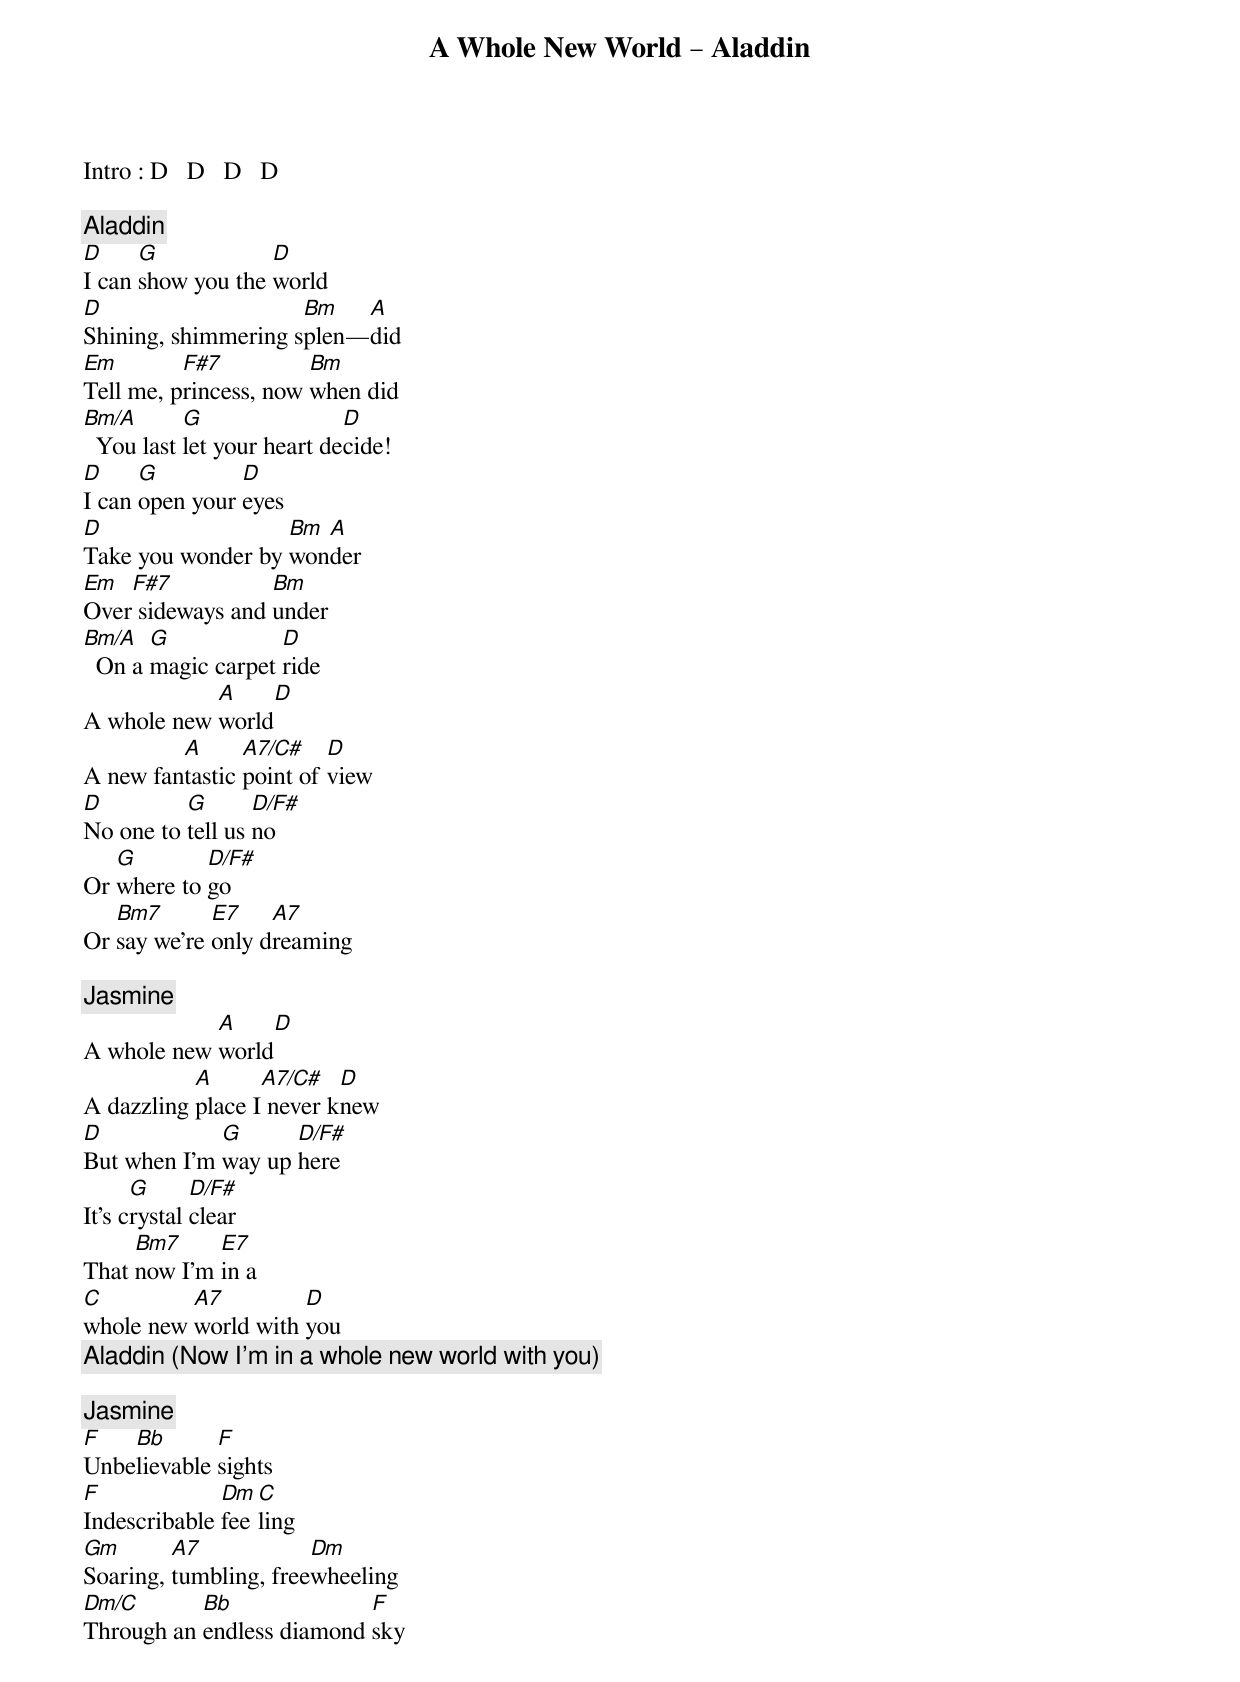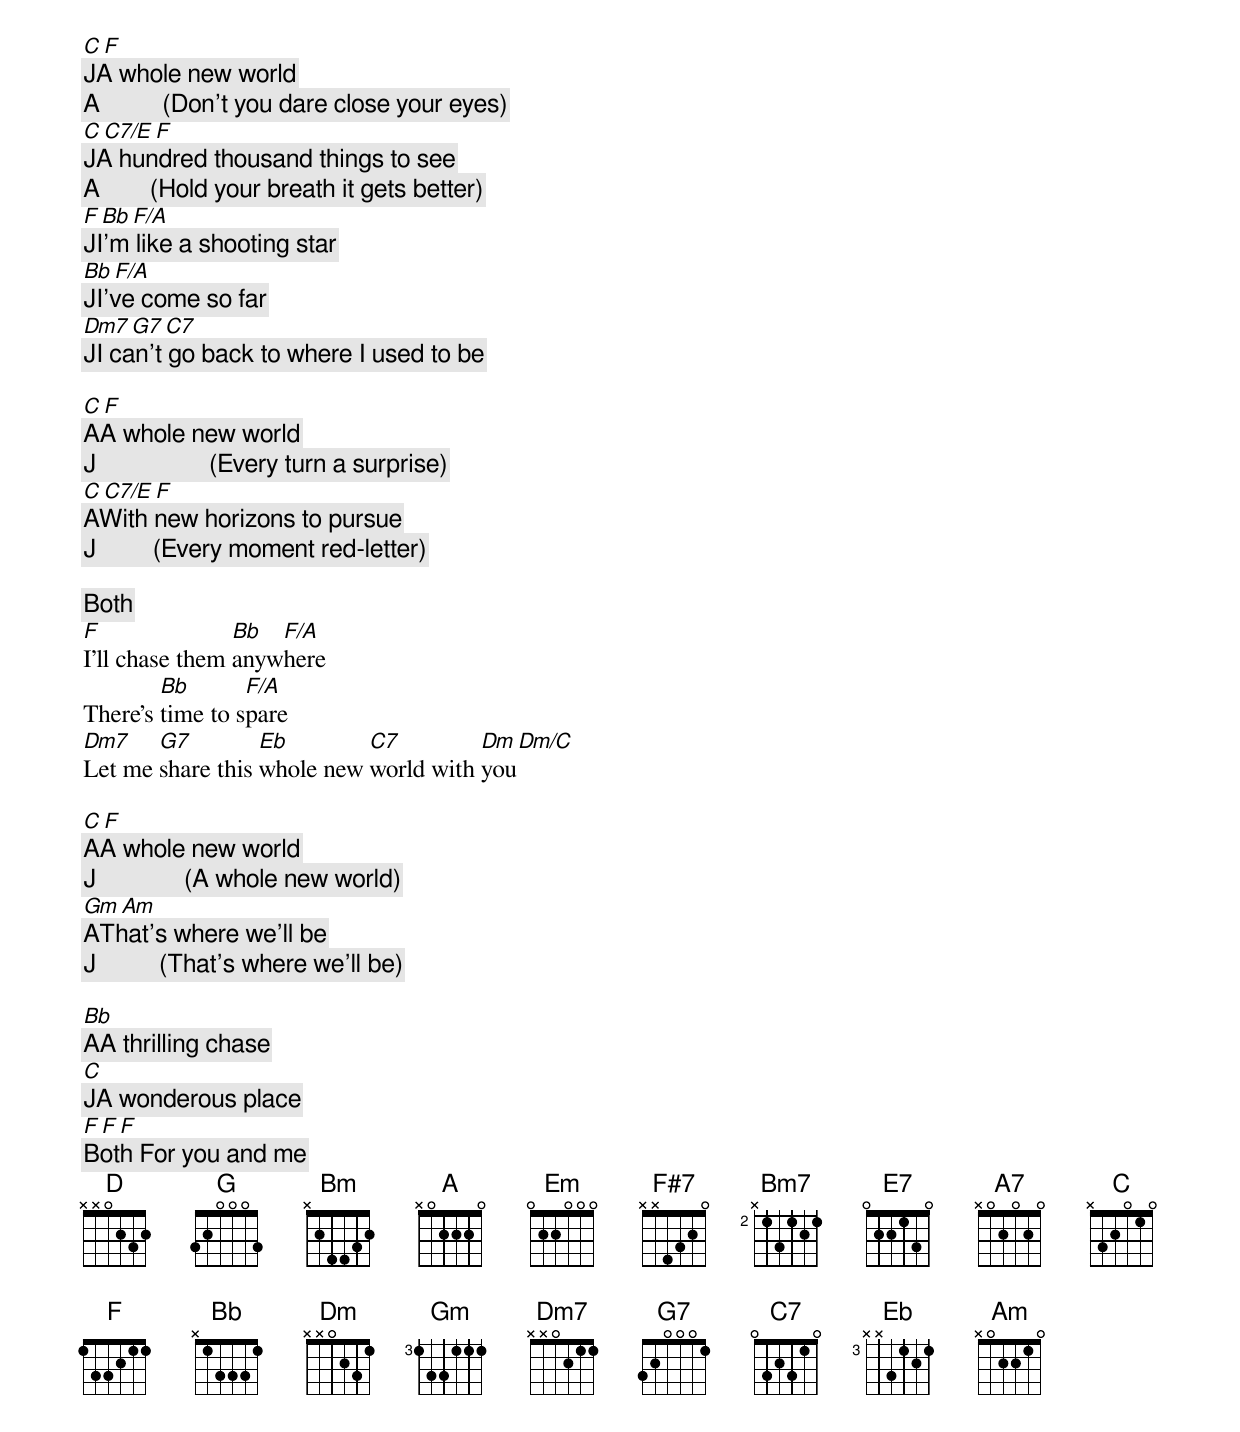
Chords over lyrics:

A Whole New World – Aladdin

Intro : D   D   D   D

[Aladdin]
D     G            D
I can show you the world
D                    Bm   A
Shining, shimmering splen—did
Em        F#7          Bm
Tell me, princess, now when did
Bm/A       G                D
  You last let your heart decide!
D     G         D
I can open your eyes
D                  Bm A
Take you wonder by wonder
Em  F#7           Bm
Over sideways and under
Bm/A   G            D
  On a magic carpet ride
            A         D
A whole new world
         A      A7/C#    D
A new fantastic point of view
D         G       D/F#
No one to tell us no
   G        D/F#
Or where to go
   Bm7       E7    A7
Or say we're only dreaming

[Jasmine]
            A         D
A whole new world
           A      A7/C#   D
A dazzling place I never knew
D            G      D/F#
But when I'm way up here
      G      D/F#
It's crystal clear
     Bm7     E7
That now I'm in a
C         A7         D
whole new world with you
[Aladdin] (Now I'm in a whole new world with you)

[Jasmine]
F   Bb       F
Unbelievable sights
F             Dm C
Indescribable feeling
Gm       A7            Dm
Soaring, tumbling, freewheeling
Dm/C       Bb              F
Through an endless diamond sky
               C                        F
[J]A whole new world
[A]          (Don't you dare close your eyes)
             C        C7/E      F
[J]A hundred thousand things to see
[A]        (Hold your breath it gets better)
   F          Bb       F/A
[J]I'm like a shooting star
        Bb      F/A
[J]I've come so far
     Dm7      G7      C7
[J]I can't go back to where I used to be

               C                       F
[A]A whole new world
[J]                  (Every turn a surprise)
            C       C7/E   F
[A]With new horizons to pursue
[J]         (Every moment red-letter)

[Both]
F               Bb  F/A
I'll chase them anywhere
        Bb       F/A
There's time to spare
Dm7    G7         Eb        C7         Dm    Dm/C
Let me share this whole new world with you

               C              F
[A]A whole new world
[J]              (A whole new world)
                      Gm     Am
[A]That's where we'll be
[J]          (That's where we'll be)

               Bb
[A]A thrilling chase
               C
[J]A wonderous place
                   F     F    F
[Both] For you and me
